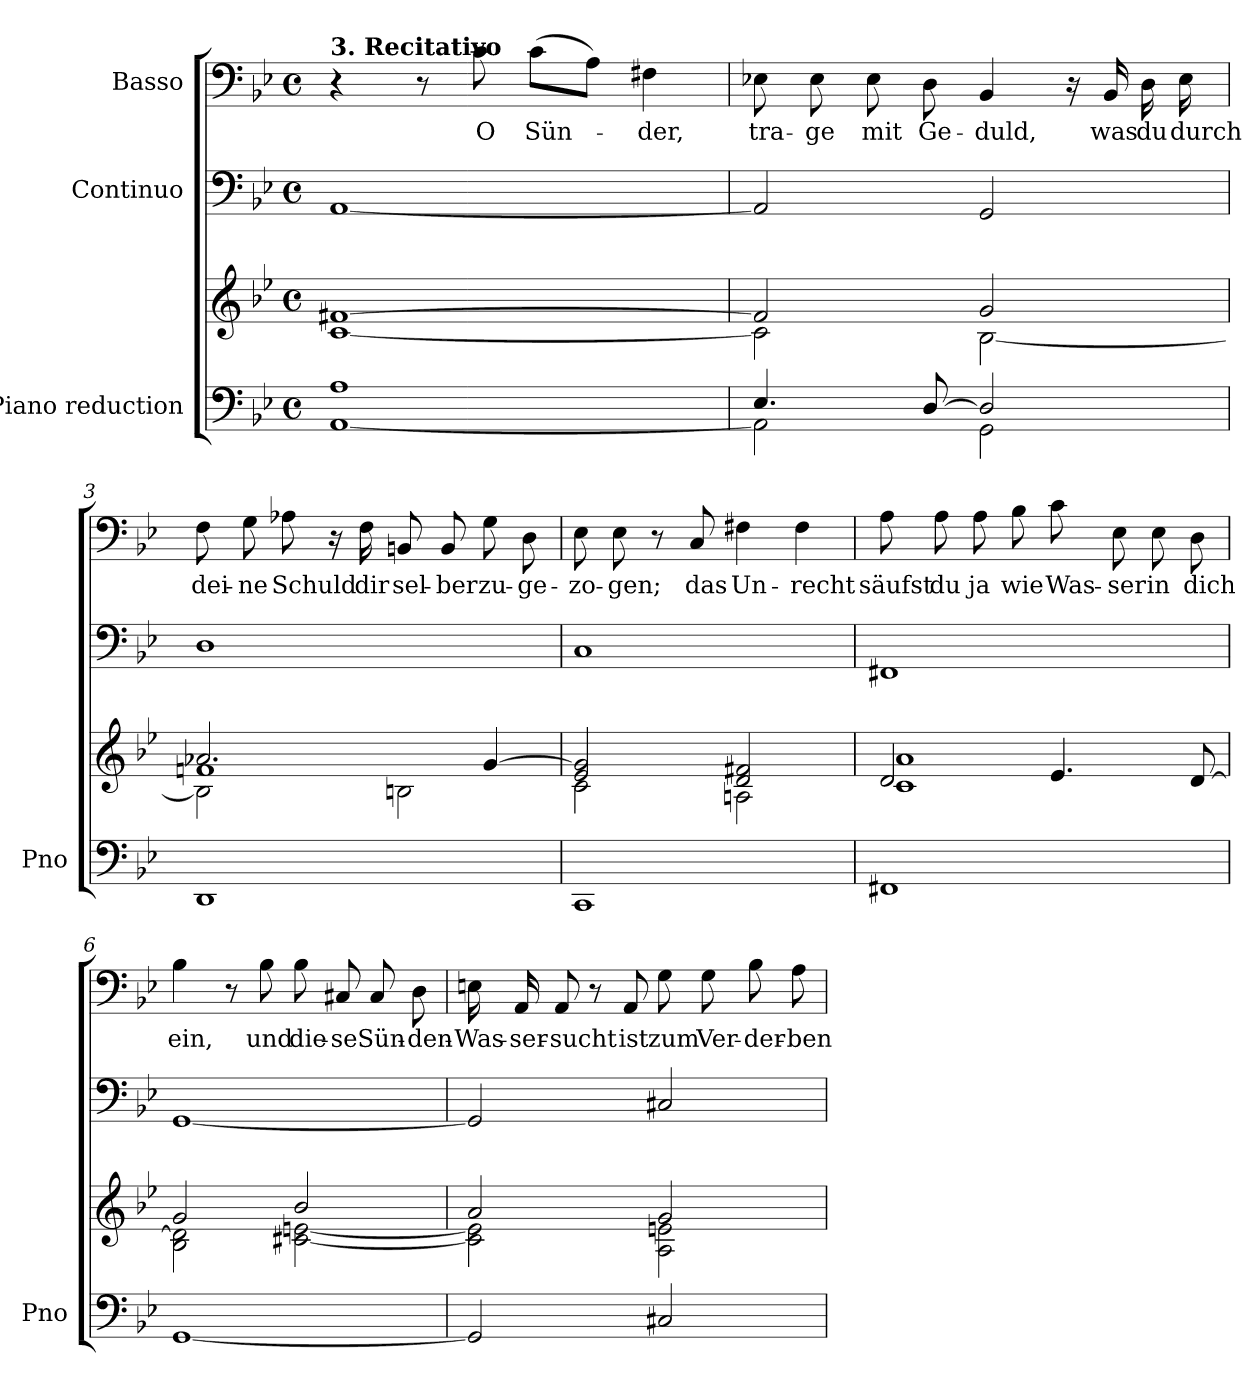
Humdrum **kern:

**kern	**kern	**kern	**kern	**text
*part3	*part3	*part2	*part1	*part1
*staff4	*staff3	*staff2	*staff1	*staff1
*I"Piano reduction	*	*I"Continuo	*I"Basso	*
*I'Pno	*	*	*	*
*stria5	*stria5	*	*	*
*clefF4	*clefG2	*clefF4	*clefF4	*
*k[b-e-]	*k[b-e-]	*k[b-e-]	*k[b-e-]	*
*M4/4	*M4/4	*M4/4	*M4/4	*
*met(c)	*met(c)	*met(c)	*met(c)	*
=1	=1	=1	=1	=1
*^	*^	*	*	*
!	!	!	!	!	!LO:TX:a:B:t=3. Recitativo	!
1A	[1AA	[1f#X	[1c	[1AA	4r	.
.	.	.	.	.	8r	.
!	!	!	!	!	!	!LO:LY:b
.	.	.	.	.	8c\	O
!	!	!	!	!	!	!LO:LY:b
.	.	.	.	.	(8c\L	Sün-
.	.	.	.	.	8A\J)	.
!	!	!	!	!	!	!LO:LY:b
.	.	.	.	.	4F#X\	-der,
=2	=2	=2	=2	=2	=2	=2
!	!	!	!	!	!	!LO:LY:b
4.E-/	2AA\]	2f#/]	2c\]	2AA/]	8E-X\	tra-
!	!	!	!	!	!	!LO:LY:b
.	.	.	.	.	8E-\	-ge
!	!	!	!	!	!	!LO:LY:b
.	.	.	.	.	8E-\	mit
!	!	!	!	!	!	!LO:LY:b
[8D/	.	.	.	.	8D\	Ge-
!	!	!	!	!	!	!LO:LY:b
2D/]	2GG\	2g/	[2B-\	2GG/	4BB-/	-duld,
.	.	.	.	.	16r	.
!	!	!	!	!	!	!LO:LY:b
.	.	.	.	.	16BB-/	was
!	!	!	!	!	!	!LO:LY:b
.	.	.	.	.	16D\	du
!	!	!	!	!	!	!LO:LY:b
.	.	.	.	.	16E-\	durch
*v	*v	*	*	*	*	*
=3	=3	=3	=3	=3	=3
*	*	*^	*	*	*
!	!	!	!	!	!	!LO:LY:b
1DD	2.a-X/	2B-\]	1fn	1D	8F\	dei-
!	!	!	!	!	!	!LO:LY:b
.	.	.	.	.	8G\	-ne
!	!	!	!	!	!	!LO:LY:b
.	.	.	.	.	8A-X\	Schuld
.	.	.	.	.	16r	.
!	!	!	!	!	!	!LO:LY:b
.	.	.	.	.	16F\	dir
!	!	!	!	!	!	!LO:LY:b
.	.	2Bn\	.	.	8BBn/	sel-
!	!	!	!	!	!	!LO:LY:b
.	.	.	.	.	8BB/	-ber
!	!	!	!	!	!	!LO:LY:b
.	[4g/	.	.	.	8G\	zu-
!	!	!	!	!	!	!LO:LY:b
.	.	.	.	.	8D\	-ge-
*	*	*v	*v	*	*	*
=4	=4	=4	=4	=4	=4
!	!	!	!	!	!LO:LY:b
1CC	2e-/ 2g/]	2c\	1C	8E-\	-zo-
!	!	!	!	!	!LO:LY:b
.	.	.	.	8E-\	-gen;
.	.	.	.	8r	.
!	!	!	!	!	!LO:LY:b
.	.	.	.	8C/	das
!	!	!	!	!	!LO:LY:b
.	2d/ 2f#X/	2An\	.	4F#X\	Un-
!	!	!	!	!	!LO:LY:b
.	.	.	.	4F#\	-recht
!!LO:LB:g=z
=5	=5	=5	=5	=5	=5
!	!	!	!	!	!LO:LY:b
1FF#X	2d/	1c 1a	1FF#X	8A\	säufst
!	!	!	!	!	!LO:LY:b
.	.	.	.	8A\	du
!	!	!	!	!	!LO:LY:b
.	.	.	.	8A\	ja
!	!	!	!	!	!LO:LY:b
.	.	.	.	8B-\	wie
!	!	!	!	!	!LO:LY:b
.	4.e-/	.	.	8c\	Was-
!	!	!	!	!	!LO:LY:b
.	.	.	.	8E-\	-ser
!	!	!	!	!	!LO:LY:b
.	.	.	.	8E-\	in
!	!	!	!	!	!LO:LY:b
.	[<8d/	.	.	8D\	dich
=6	=6	=6	=6	=6	=6
!	!	!	!	!	!LO:LY:b
[1GG	2g/	2B-\ 2d\]	[1GG	4B-\	ein,
.	.	.	.	8r	.
!	!	!	!	!	!LO:LY:b
.	.	.	.	8B-\	und
!	!	!	!	!	!LO:LY:b
.	2b-/	[2c#X\ [2en\	.	8B-\	die-
!	!	!	!	!	!LO:LY:b
.	.	.	.	8C#X/	-se
!	!	!	!	!	!LO:LY:b
.	.	.	.	8C#/	Sün-
!	!	!	!	!	!LO:LY:b
.	.	.	.	8D\	-den-
=7	=7	=7	=7	=7	=7
!	!	!	!	!	!LO:LY:b
2GG/]	2a/	2c#\] 2e\]	2GG/]	16En\	-Was-
!	!	!	!	!	!LO:LY:b
.	.	.	.	16AA/	-ser-
!	!	!	!	!	!LO:LY:b
.	.	.	.	8AA/	-sucht
.	.	.	.	8r	.
!	!	!	!	!	!LO:LY:b
.	.	.	.	8AA/	ist
!	!	!	!	!	!LO:LY:b
2C#X/	2g/	2A\ 2en\	2C#X/	8G\	zum
!	!	!	!	!	!LO:LY:b
.	.	.	.	8G\	Ver-
!	!	!	!	!	!LO:LY:b
.	.	.	.	8B-\	-der-
!	!	!	!	!	!LO:LY:b
.	.	.	.	8A\	-ben
*	*v	*v	*	*	*
=	=	=	=	=
*-	*-	*-	*-	*-
